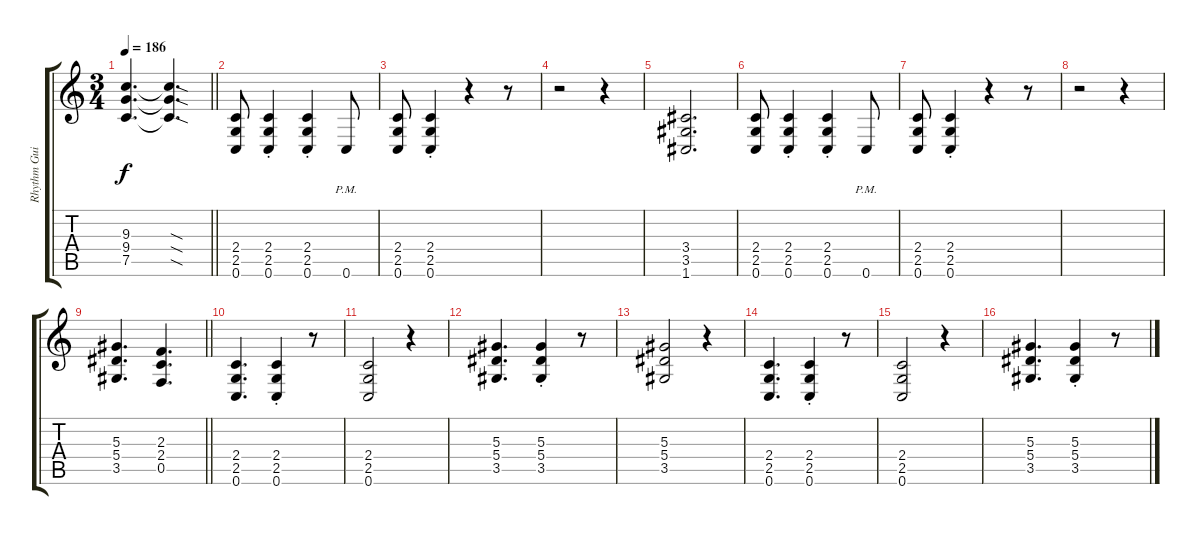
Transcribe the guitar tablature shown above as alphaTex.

\track ("Rhythm Guitar 1" "Rhythm Gui") {instrument distortionguitar}
\staff {score tabs}
\tuning (C4 G3 Eb3 Bb2 F2 C2) {hide}
\ts (3 4)
\tempo 186
\clef g2
\barLineRight lightlight
\ks c
(9.3 9.4 7.5).4{d dy f} (9.3{sod t} 9.4{sod t} 7.5{sod t}).4{d} |
(2.4 2.5 0.6).8 (2.4{st} 2.5{st} 0.6{st}).4 (2.4{st} 2.5{st} 0.6{st}).4 0.6{pm}.8 |
(2.4 2.5 0.6).8 (2.4{st} 2.5{st} 0.6{st}).4 r.4 r.8 |
r.2 r.4 |
(3.4 3.5 1.6).2{d} |
(2.4 2.5 0.6).8 (2.4{st} 2.5{st} 0.6{st}).4 (2.4{st} 2.5{st} 0.6{st}).4 0.6{pm}.8 |
(2.4 2.5 0.6).8 (2.4{st} 2.5{st} 0.6{st}).4 r.4 r.8 |
r.2 r.4 |
\barLineRight lightlight
(5.3 5.4 3.5).4{d} (2.3 2.4 0.5).4{d} |
(2.4 2.5 0.6).4{d} (2.4{st} 2.5{st} 0.6{st}).4 r.8 |
(2.4 2.5 0.6).2 r.4 |
(5.3 5.4 3.5).4{d} (5.3{st} 5.4{st} 3.5{st}).4 r.8 |
(5.3 5.4 3.5).2 r.4 |
(2.4 2.5 0.6).4{d} (2.4{st} 2.5{st} 0.6{st}).4 r.8 |
(2.4 2.5 0.6).2 r.4 |
(5.3 5.4 3.5).4{d} (5.3{st} 5.4{st} 3.5{st}).4 r.8
